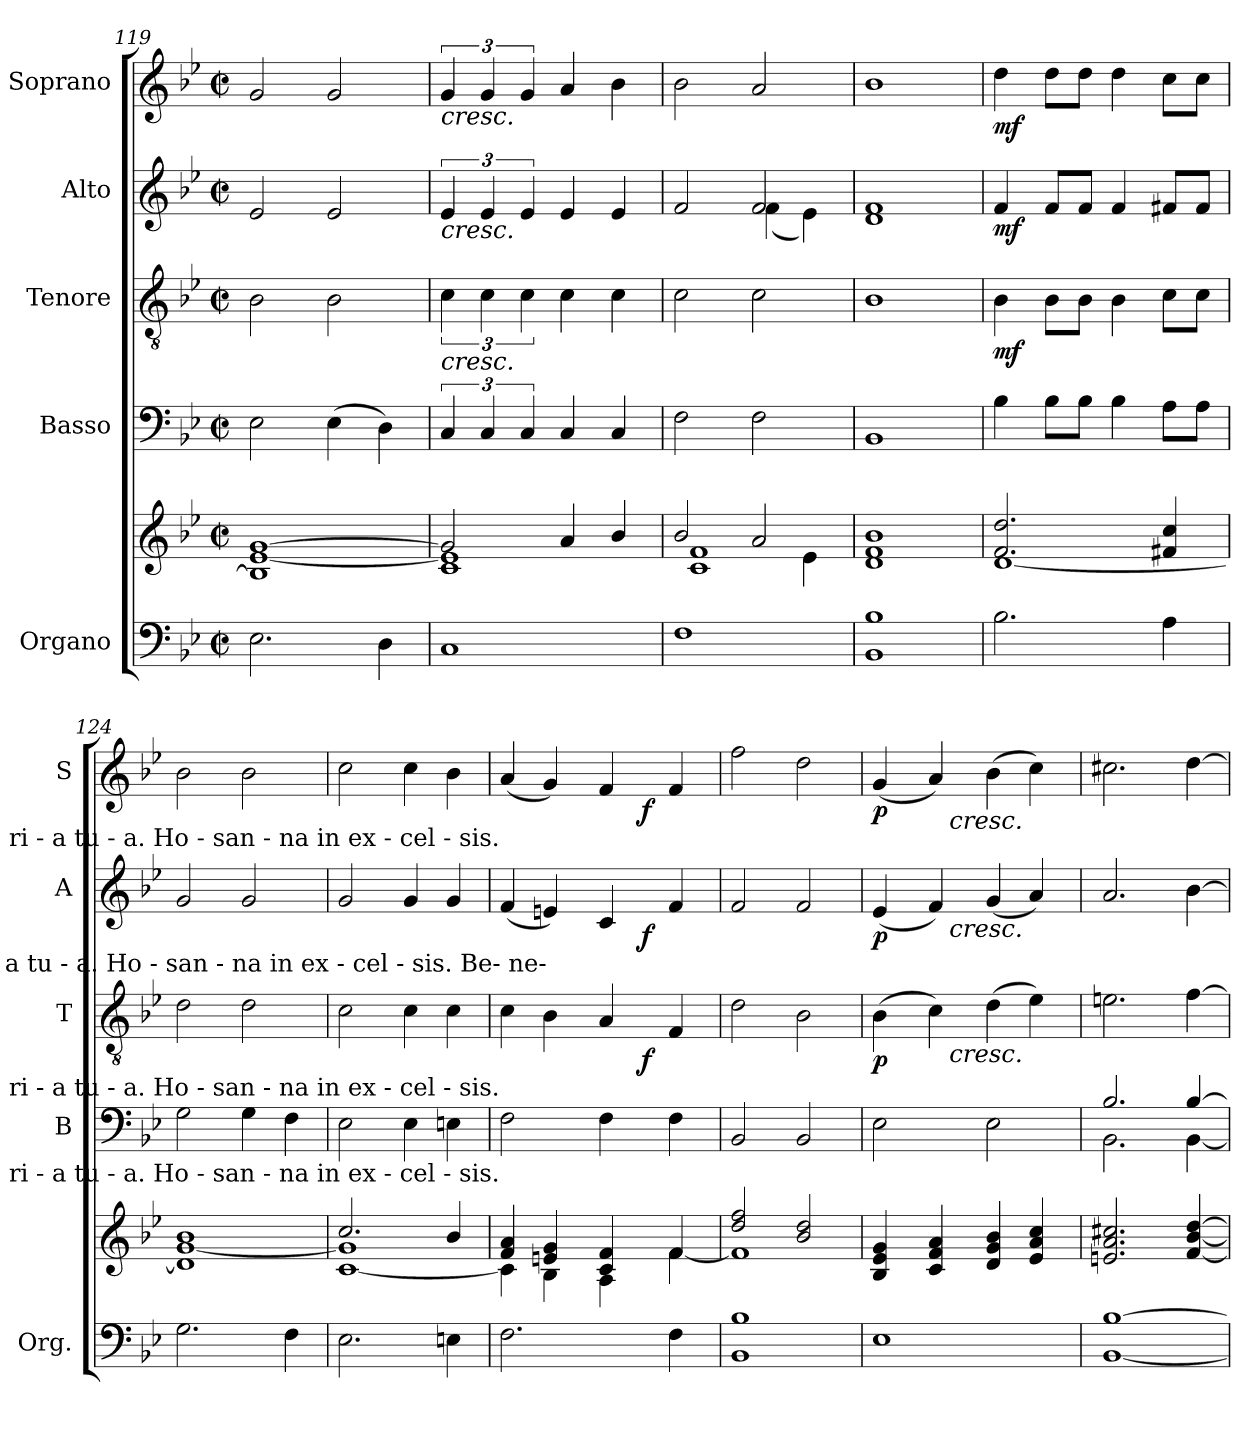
**kern	**kern	**kern	**kern	**dynam	**kern	**dynam	**kern	**dynam
*part5	*part5	*part4	*part3	*part3	*part2	*part2	*part1	*part1
*staff6	*staff5	*staff4	*staff3	*staff3	*staff2	*staff2	*staff1	*staff1
*I"Organo	*	*I"Basso	*I"Tenore	*	*I"Alto	*	*I"Soprano	*
*I'Org.	*	*I'B	*I'T	*	*I'A	*	*I'S	*
*clefF4	*clefG2	*clefF4	*clefGv2	*	*clefG2	*	*clefG2	*
*k[b-e-]	*k[b-e-]	*k[b-e-]	*k[b-e-]	*	*k[b-e-]	*	*k[b-e-]	*
*B-:	*B-:	*B-:	*B-:	*	*B-:	*	*B-:	*
*M2/2	*M2/2	*M2/2	*M2/2	*	*M2/2	*	*M2/2	*
*met(c|)	*met(c|)	*met(c|)	*met(c|)	*	*met(c|)	*	*met(c|)	*
=119	=119	=119	=119	=119	=119	=119	=119	=119
*	*^	*	*	*	*	*	*	*
2.E-\	[>1g	1B-] [<1e-	2E-\	2B-\	.	2e-/	.	2g/	.
.	.	.	(4E-\	2B-\	.	2e-/	.	2g/	.
4D\	.	.	4D\)	.	.	.	.	.	.
=120	=120	=120	=120	=120	=120	=120	=120	=120	=120
!	!	!	!	!	!	!	!	!LO:TX:b:i:t=cresc.	!
!	!	!	!	!	!	!LO:TX:b:i:t=cresc.	!	!	!
!	!	!	!	!LO:TX:b:i:t=cresc.	!	!	!	!	!
1C	2g/]	1c 1e-]	6C/	6c\	.	6e-/	.	6g/	.
.	.	.	6C/	6c\	.	6e-/	.	6g/	.
.	.	.	6C/	6c\	.	6e-/	.	6g/	.
.	4a/	.	4C/	4c\	.	4e-/	.	4a/	.
.	4b-/	.	4C/	4c\	.	4e-/	.	4b-\	.
=121	=121	=121	=121	=121	=121	=121	=121	=121	=121
*	*	*^	*	*	*	*^	*	*	*
1F	2b-/	2.f\yy	1c 1f	2F\	2c\	.	2f/	2f\yy	.	2b-\	.
.	2a/	.	.	2F\	2c\	.	2f/	(4f\	.	2a/	.
.	.	4e-\	.	.	.	.	.	4e-\)	.	.	.
*	*	*v	*v	*	*	*	*	*	*	*	*
=122	=122	=122	=122	=122	=122	=122	=122	=122	=122	=122
1BB- 1B-	1b-	1d 1f	1BB-	1B-	.	1f	1d	.	1b-	.
=123	=123	=123	=123	=123	=123	=123	=123	=123	=123	=123
!	!	!	!	!	!LO:DY:b	!	!	!LO:DY:b	!	!LO:DY:b
*	*	*	*	*	*	*v	*v	*	*	*
2.B-\	2.f/ 2.dd/	[<1d	4B-\	4B-\	mf	4f/	mf	4dd\	mf
.	.	.	8B-\L	8B-\L	.	8f/L	.	8dd\L	.
.	.	.	8B-\J	8B-\J	.	8f/J	.	8dd\J	.
.	.	.	4B-\	4B-\	.	4f/	.	4dd\	.
4A\	4f#X/ 4cc/	.	8A\L	8c\L	.	8f#X/L	.	8cc\L	.
.	.	.	8A\J	8c\J	.	8f#/J	.	8cc\J	.
!!LO:LB:g=z
=124	=124	=124	=124	=124	=124	=124	=124	=124	=124
!	!	!	!	!	!	!	!	!LO:TX:b:cj:t=ter    -     ra              glo    -    ri   - a         tu    -      a.    Ho -  san    -    na              in           ex   -            cel   -       sis.	!
!	!	!	!	!LO:TX:a:cj:t=ter    -     ra              glo    -    ri   - a         tu    -      a.    Ho -  san    -    na              in           ex   -            cel   -       sis.                        Be- ne-	!	!	!	!	!
!	!	!	!LO:TX:a:cj:t=ter    -     ra              glo    -    ri   - a         tu    -      a.    Ho -  san    -    na              in           ex   -            cel   -       sis.	!	!	!	!	!	!
!	!	!	!LO:TX:b:cj:t=ter    -     ra              glo    -    ri   - a         tu    -      a.    Ho -  san    -    na              in           ex   -            cel   -       sis.	!	!	!	!	!	!
2.G\	1b-	1d] [<1g	2G\	2d\	.	2g/	.	2b-\	.
.	.	.	4G\	2d\	.	2g/	.	2b-\	.
4F\	.	.	4F\	.	.	.	.	.	.
=125	=125	=125	=125	=125	=125	=125	=125	=125	=125
2.E-\	2.cc/	[<1c 1g]	2E-\	2c\	.	2g/	.	2cc\	.
.	.	.	4E-\	4c\	.	4g/	.	4cc\	.
4En\	4b-/	.	4En\	4c\	.	4g/	.	4b-\	.
=126	=126	=126	=126	=126	=126	=126	=126	=126	=126
*	*	*	*	*^	*	*^	*	*^	*
2.F\	4f/ 4a/	4c\]	2F\	4c\	3ryy	.	(4f/	3ryy	.	(4a/	3ryy	.
.	4en/ 4g/	4B-\	.	4B-\	.	.	4en/)	.	.	4g/)	.	.
.	.	.	.	.	6ryy	.	.	6ryy	.	.	6ryy	.
.	4c/ 4f/	4A\	4F\	4A/	12ryy	.	4c/	12ryy	.	4f/	12ryy	.
.	.	.	.	.	24ryy	.	.	24ryy	.	.	24ryy	.
.	.	.	.	.	96ryy	.	.	96ryy	.	.	96ryy	.
!	!	!	!	!	!	!LO:DY:b	!	!	!LO:DY:b	!	!	!LO:DY:b
.	.	.	.	.	3ryy	f	.	3ryy	f	.	3ryy	f
4F\	4f/	[<4f\	4F\	4F/	.	.	4f/	.	.	4f/	.	.
.	.	.	.	.	48.ryy	.	.	48.ryy	.	.	48.ryy	.
*	*	*	*	*v	*v	*	*	*	*	*v	*v	*
*	*	*	*	*	*	*v	*v	*	*	*
=127	=127	=127	=127	=127	=127	=127	=127	=127	=127
1BB- 1B-	2dd/ 2ff/	1f]	2BB-/	2d\	.	2f/	.	2ff\	.
.	2b-/ 2dd/	.	2BB-/	2B-\	.	2f/	.	2dd\	.
*	*v	*v	*	*	*	*	*	*	*
=128	=128	=128	=128	=128	=128	=128	=128	=128
!	!	!	!	!LO:DY:b	!	!LO:DY:b	!	!LO:DY:b
*	*	*	*^	*	*^	*	*^	*
1E-	4B-/ 4e-/ 4g/	2E-\	(4B-\	6ryy	p	(4e-/	6ryy	p	(4g/	6ryy	p
.	.	.	.	12ryy	.	.	12ryy	.	.	12ryy	.
.	4c/ 4f/ 4a/	.	4c\)	24ryy	.	4f/)	24ryy	.	4a/)	24ryy	.
.	.	.	.	96ryy	.	.	96ryy	.	.	96ryy	.
!	!	!	!	!	!	!	!	!	!	!LO:TX:b:i:t=cresc.	!
!	!	!	!	!	!	!	!LO:TX:b:i:t=cresc.	!	!	!	!
!	!	!	!	!LO:TX:b:i:t=cresc.	!	!	!	!	!	!	!
.	.	.	.	3%2ryy	.	.	3%2ryy	.	.	3%2ryy	.
.	4d/ 4g/ 4b-/	2E-\	(4d\	.	.	(4g/	.	.	(4b-\	.	.
.	4e-/ 4a/ 4cc/	.	4e-\)	.	.	4a/)	.	.	4cc\)	.	.
.	.	.	.	48.ryy	.	.	48.ryy	.	.	48.ryy	.
*	*	*	*v	*v	*	*	*	*	*v	*v	*
*	*	*	*	*	*v	*v	*	*	*
=129	=129	=129	=129	=129	=129	=129	=129	=129
*	*	*^	*	*	*	*	*	*
[1BB- [1B-	2.en/ 2.a/ 2.cc#X/	2.B-/	2.BB-\	2.en\	.	2.a/	.	2.cc#X\	.
.	[4f/ [4b-/ [4dd/	[>4B-/	[<4BB-\	[4f\	.	[4b-\	.	[4dd\	.
*	*	*v	*v	*	*	*	*	*	*
=	=	=	=	=	=	=	=	=
*-	*-	*-	*-	*-	*-	*-	*-	*-
